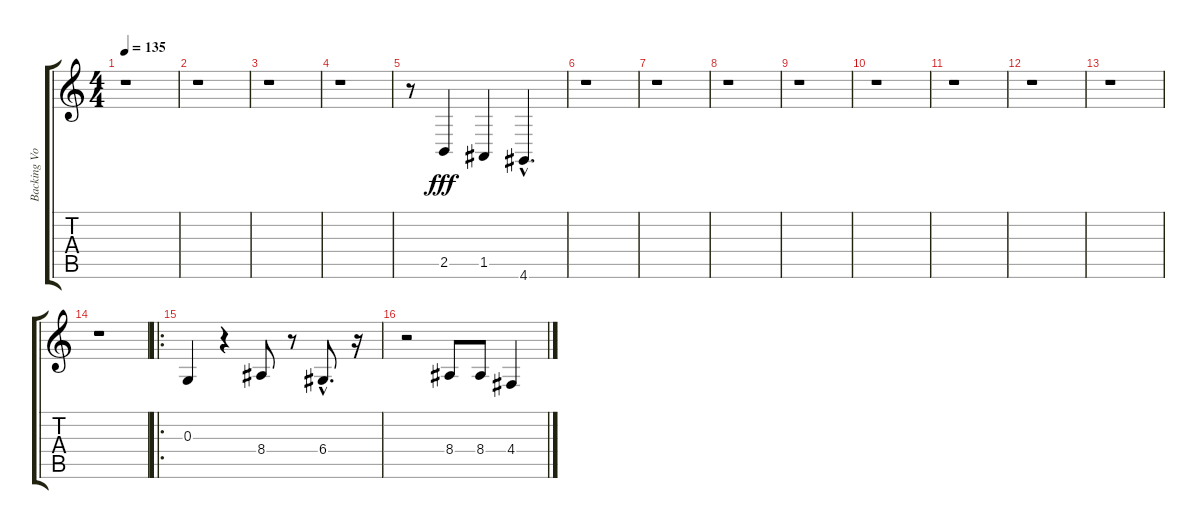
\track ("Backing Vox." "Backing Vo") {instrument baritonesax}
\staff {score tabs}
\tuning (E4 B3 G3 D3 A2 E2) {hide}
\ts (4 4)
\tempo 135
\clef g2
\ks c
r.1{dy fff} |
r.1 |
r.1 |
r.1 |
r.8 2.5.4 1.5.4 4.6{hac}.4{d} |
r.1 |
r.1 |
r.1 |
r.1 |
r.1 |
r.1 |
r.1 |
r.1 |
r.1 |
\ro
0.3.4 r.4 8.4.8 r.8 6.4{hac}.8{d} r.16 |
r.2 8.4.8 8.4.8 4.4.4
